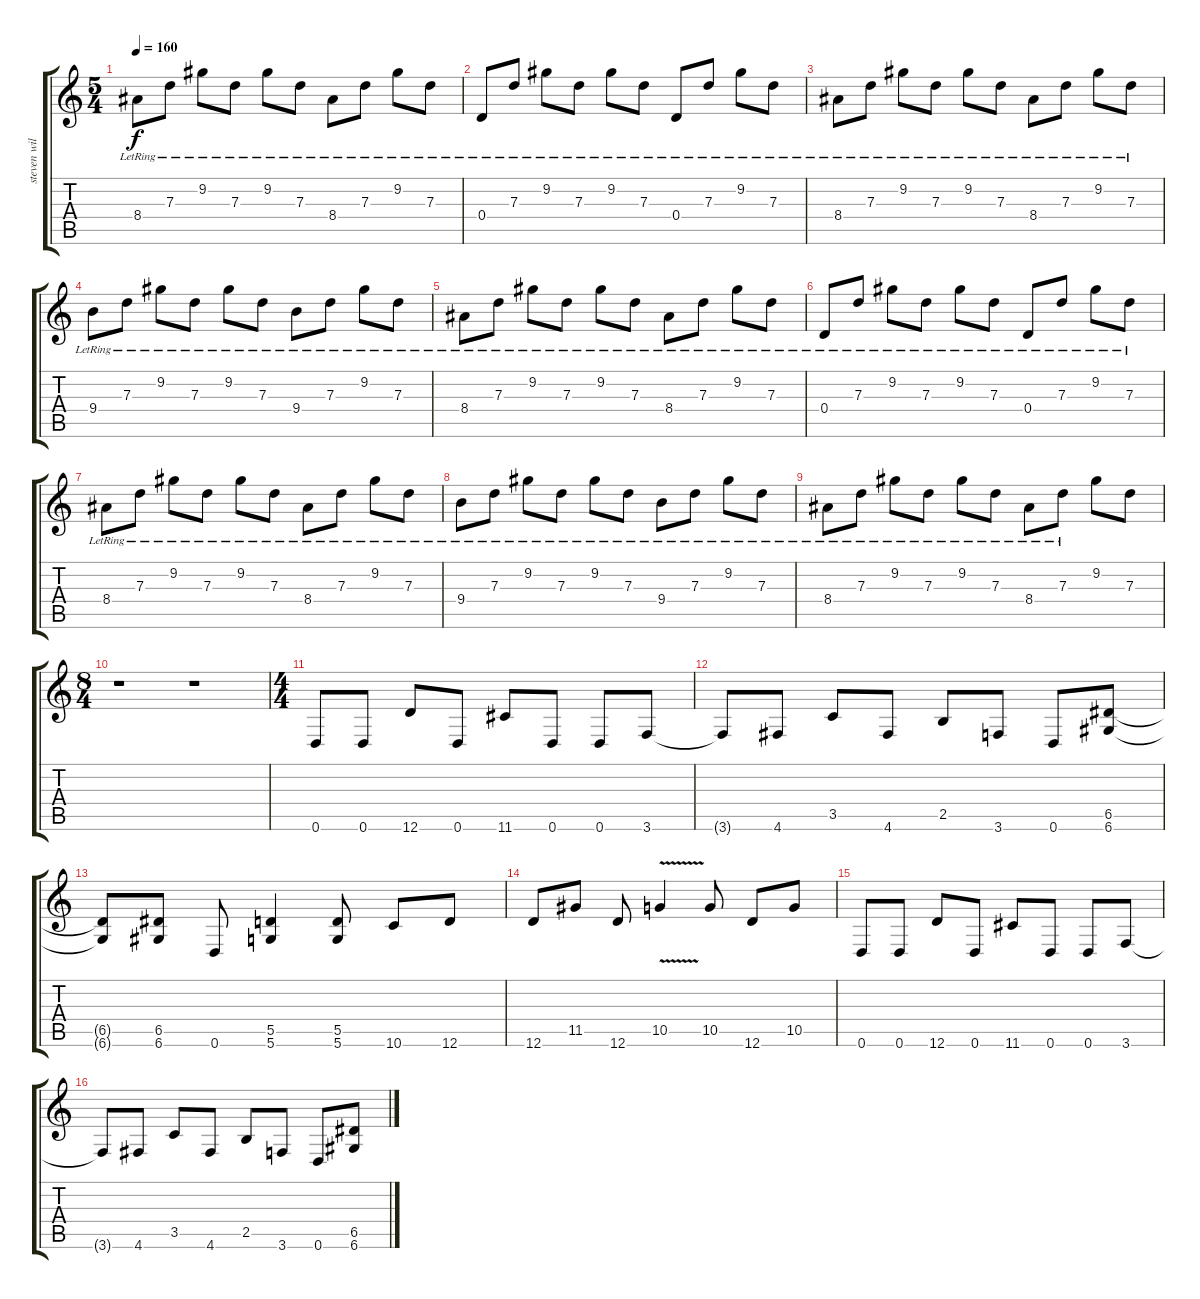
\track ("steven wilson ( guitar 1 )" "steven wil") {instrument electricguitarjazz}
\staff {score tabs}
\tuning (E4 B3 G3 D3 A2 D2) {hide}
\ts (5 4)
\tempo 160
\clef g2
\ks c
8.4{lr}.8{dy f} 7.3{lr}.8 9.2{lr}.8 7.3{lr}.8 9.2{lr}.8 7.3{lr}.8 8.4{lr}.8 7.3{lr}.8 9.2{lr}.8 7.3{lr}.8 |
0.4{lr}.8 7.3{lr}.8 9.2{lr}.8 7.3{lr}.8 9.2{lr}.8 7.3{lr}.8 0.4{lr}.8 7.3{lr}.8 9.2{lr}.8 7.3{lr}.8 |
8.4{lr}.8 7.3{lr}.8 9.2{lr}.8 7.3{lr}.8 9.2{lr}.8 7.3{lr}.8 8.4{lr}.8 7.3{lr}.8 9.2{lr}.8 7.3{lr}.8 |
9.4{lr}.8 7.3{lr}.8 9.2{lr}.8 7.3{lr}.8 9.2{lr}.8 7.3{lr}.8 9.4{lr}.8 7.3{lr}.8 9.2{lr}.8 7.3{lr}.8 |
8.4{lr}.8 7.3{lr}.8 9.2{lr}.8 7.3{lr}.8 9.2{lr}.8 7.3{lr}.8 8.4{lr}.8 7.3{lr}.8 9.2{lr}.8 7.3{lr}.8 |
0.4{lr}.8 7.3{lr}.8 9.2{lr}.8 7.3{lr}.8 9.2{lr}.8 7.3{lr}.8 0.4{lr}.8 7.3{lr}.8 9.2{lr}.8 7.3{lr}.8 |
8.4{lr}.8 7.3{lr}.8 9.2{lr}.8 7.3{lr}.8 9.2{lr}.8 7.3{lr}.8 8.4{lr}.8 7.3{lr}.8 9.2{lr}.8 7.3{lr}.8 |
9.4{lr}.8 7.3{lr}.8 9.2{lr}.8 7.3{lr}.8 9.2{lr}.8 7.3{lr}.8 9.4{lr}.8 7.3{lr}.8 9.2{lr}.8 7.3{lr}.8 |
8.4{lr}.8 7.3{lr}.8 9.2{lr}.8 7.3{lr}.8 9.2{lr}.8 7.3{lr}.8 8.4{lr}.8 7.3{lr}.8 9.2.8 7.3.8 |
\ts (8 4)
r.1 r.1 |
\ts (4 4)
0.6.8{volume 12 instrument distortionguitar} 0.6.8 12.6.8 0.6.8 11.6.8 0.6.8 0.6.8 3.6.8 |
3.6{t}.8 4.6.8 3.5.8 4.6.8 2.5.8 3.6.8 0.6.8 (6.5 6.6).8 |
(6.5{t} 6.6{t}).8 (6.5 6.6).8 0.6.8 (5.5 5.6).4 (5.5 5.6).8 10.6.8 12.6.8 |
12.6.8 11.5.8 12.6.8 10.5{v}.4 10.5.8 12.6.8 10.5.8 |
0.6.8{volume 12 instrument distortionguitar} 0.6.8 12.6.8 0.6.8 11.6.8 0.6.8 0.6.8 3.6.8 |
3.6{t}.8 4.6.8 3.5.8 4.6.8 2.5.8 3.6.8 0.6.8 (6.5 6.6).8
